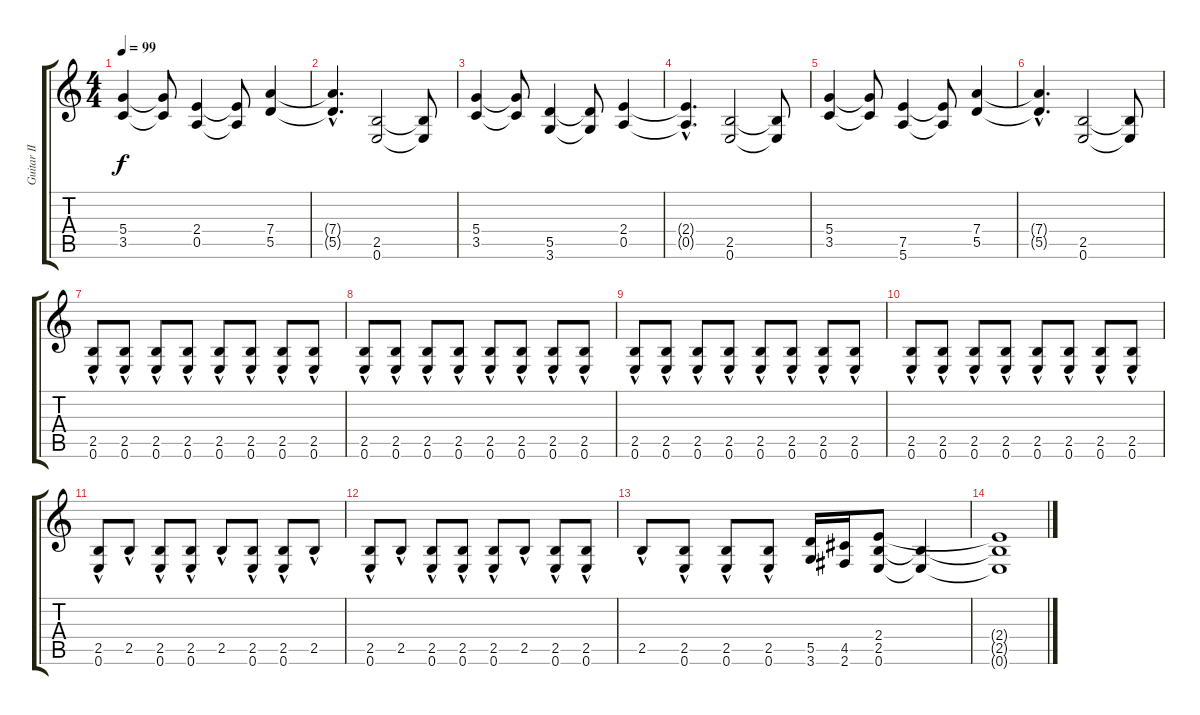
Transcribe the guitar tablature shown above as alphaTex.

\track ("Guitar II" "Guitar II") {instrument distortionguitar}
\staff {score tabs}
\tuning (E4 B3 G3 D3 A2 E2) {hide}
\ts (4 4)
\tempo 99
\clef g2
\ks c
(5.4 3.5).4{dy f} (5.4{t} 3.5{t}).8 (2.4 0.5).4 (2.4{t} 0.5{t}).8 (7.4 5.5).4 |
(7.4{hac t} 5.5{hac t}).4{d} (2.5 0.6).2 (2.5{t} 0.6{t}).8 |
(5.4 3.5).4 (5.4{t} 3.5{t}).8 (5.5 3.6).4 (5.5{t} 3.6{t}).8 (2.4 0.5).4 |
(2.4{hac t} 0.5{hac t}).4{d} (2.5 0.6).2 (2.5{t} 0.6{t}).8 |
(5.4 3.5).4 (5.4{t} 3.5{t}).8 (7.5 5.6).4 (7.5{t} 5.6{t}).8 (7.4 5.5).4 |
(7.4{hac t} 5.5{hac t}).4{d} (2.5 0.6).2 (2.5{t} 0.6{t}).8 |
(2.5{hac} 0.6{hac}).8 (2.5{hac} 0.6{hac}).8 (2.5{hac} 0.6{hac}).8 (2.5{hac} 0.6{hac}).8 (2.5{hac} 0.6{hac}).8 (2.5{hac} 0.6{hac}).8 (2.5{hac} 0.6{hac}).8 (2.5{hac} 0.6{hac}).8 |
(2.5{hac} 0.6{hac}).8 (2.5{hac} 0.6{hac}).8 (2.5{hac} 0.6{hac}).8 (2.5{hac} 0.6{hac}).8 (2.5{hac} 0.6{hac}).8 (2.5{hac} 0.6{hac}).8 (2.5{hac} 0.6{hac}).8 (2.5{hac} 0.6{hac}).8 |
(2.5{hac} 0.6{hac}).8 (2.5{hac} 0.6{hac}).8 (2.5{hac} 0.6{hac}).8 (2.5{hac} 0.6{hac}).8 (2.5{hac} 0.6{hac}).8 (2.5{hac} 0.6{hac}).8 (2.5{hac} 0.6{hac}).8 (2.5{hac} 0.6{hac}).8 |
(2.5{hac} 0.6{hac}).8 (2.5{hac} 0.6{hac}).8 (2.5{hac} 0.6{hac}).8 (2.5{hac} 0.6{hac}).8 (2.5{hac} 0.6{hac}).8 (2.5{hac} 0.6{hac}).8 (2.5{hac} 0.6{hac}).8 (2.5{hac} 0.6{hac}).8 |
(2.5{hac} 0.6).8 2.5{hac}.8 (2.5{hac} 0.6{hac}).8 (2.5{hac} 0.6{hac}).8 2.5{hac}.8 (2.5{hac} 0.6{hac}).8 (2.5{hac} 0.6{hac}).8 2.5{hac}.8 |
(2.5{hac} 0.6{hac}).8 2.5{hac}.8 (2.5{hac} 0.6{hac}).8 (2.5{hac} 0.6{hac}).8 (2.5{hac} 0.6{hac}).8 2.5{hac}.8 (2.5{hac} 0.6{hac}).8 (2.5{hac} 0.6{hac}).8 |
2.5{hac}.8 (2.5{hac} 0.6{hac}).8 (2.5{hac} 0.6{hac}).8 (2.5{hac} 0.6{hac}).8 (5.5 3.6).16 (4.5 2.6).16 (2.4 2.5 0.6).8 (2.5{t} 0.6{t}).4 |
(2.4{t} 2.5{t} 0.6{t}).1
